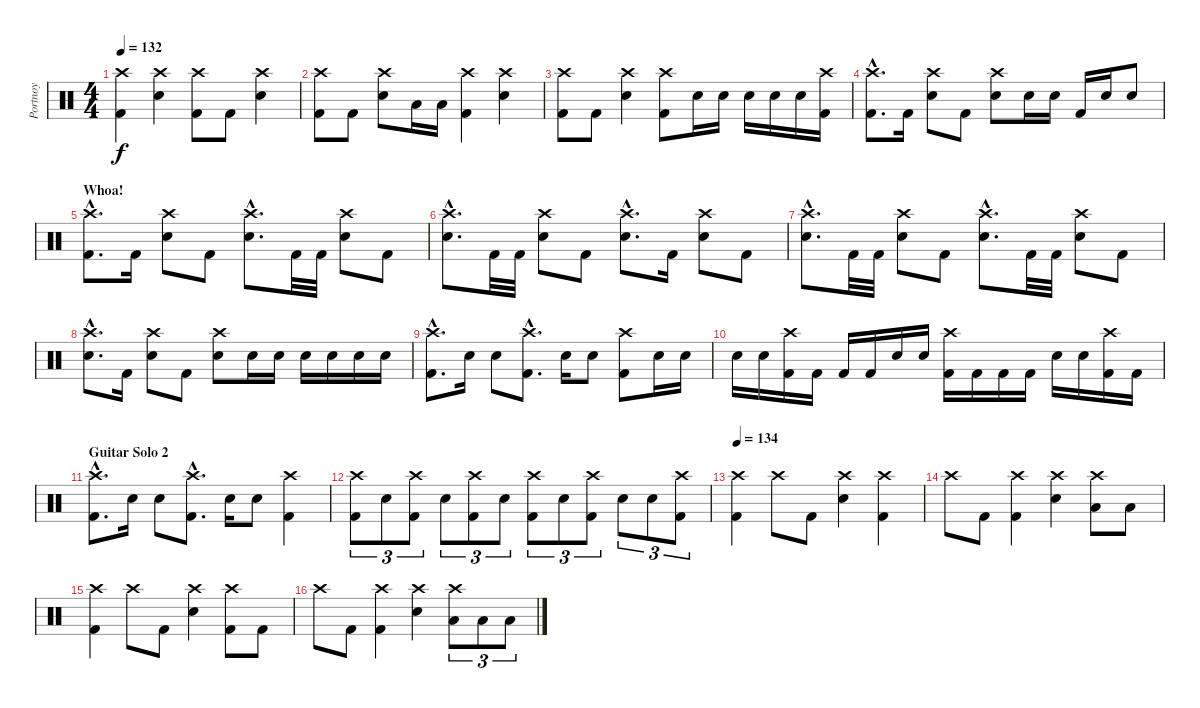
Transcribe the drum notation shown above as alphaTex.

\track ("Portnoy" "Portnoy") {instrument percussion}
\staff {score}
\articulation defaults
\ts (4 4)
\tempo 132
\clef neutral
\ks c
("Crash high (hit)" "Kick (hit) 2").4{dy f} ("Crash high (hit)" "Snare (hit) 2").4 ("Crash high (hit)" "Kick (hit) 2").8 "Kick (hit) 2".8 ("Crash high (hit)" "Snare (hit) 2").4 |
("Crash high (hit)" "Kick (hit) 2").8 "Kick (hit) 2".8 ("Crash high (hit)" "Snare (hit) 2").8 "Low Tom (hit)".16 "Low Tom (hit)".16 ("Crash high (hit)" "Kick (hit) 2").4 ("Crash high (hit)" "Snare (hit) 2").4 |
("Crash high (hit)" "Kick (hit) 2").8 "Kick (hit) 2".8 ("Crash high (hit)" "Snare (hit) 2").4 ("Crash high (hit)" "Kick (hit) 2").8 "Snare (hit) 2".16 "Snare (hit) 2".16 "Snare (hit) 2".16 "Snare (hit) 2".16 "Snare (hit) 2".16 ("Crash high (hit)" "Kick (hit) 2").16 |
("Crash high (hit)"{hac} "Kick (hit) 2"{hac}).8{d} "Kick (hit) 2".16 ("Crash high (hit)" "Snare (hit) 2").8 "Kick (hit) 2".8 ("Crash high (hit)" "Snare (hit) 2").8 "Snare (hit) 2".16 "Snare (hit) 2".16 "Kick (hit) 2".16 "Snare (hit) 2".16 "Snare (hit) 2".8 |
\section ("" "Whoa!")
("Crash high (hit)"{hac} "Kick (hit) 2"{hac}).8{d} "Kick (hit) 2".16 ("Crash high (hit)" "Snare (hit) 2").8 "Kick (hit) 2".8 ("Crash high (hit)"{hac} "Snare (hit) 2"{hac}).8{d} "Kick (hit) 2".32 "Kick (hit) 2".32 ("Crash high (hit)" "Snare (hit) 2").8 "Kick (hit) 2".8 |
("Crash high (hit)"{hac} "Snare (hit) 2"{hac}).8{d} "Kick (hit) 2".32 "Kick (hit) 2".32 ("Crash high (hit)" "Snare (hit) 2").8 "Kick (hit) 2".8 ("Crash high (hit)"{hac} "Snare (hit) 2"{hac}).8{d} "Kick (hit) 2".16 ("Crash high (hit)" "Snare (hit) 2").8 "Kick (hit) 2".8 |
("Crash high (hit)"{hac} "Snare (hit) 2"{hac}).8{d} "Kick (hit) 2".32 "Kick (hit) 2".32 ("Crash high (hit)" "Snare (hit) 2").8 "Kick (hit) 2".8 ("Crash high (hit)"{hac} "Snare (hit) 2"{hac}).8{d} "Kick (hit) 2".32 "Kick (hit) 2".32 ("Crash high (hit)" "Snare (hit) 2").8 "Kick (hit) 2".8 |
("Crash high (hit)"{hac} "Snare (hit) 2"{hac}).8{d} "Kick (hit) 2".16 ("Crash high (hit)" "Snare (hit) 2").8 "Kick (hit) 2".8 ("Crash high (hit)" "Snare (hit) 2").8 "Snare (hit) 2".16 "Snare (hit) 2".16 "Snare (hit) 2".16 "Snare (hit) 2".16 "Snare (hit) 2".16 "Snare (hit) 2".16 |
("Crash high (hit)"{hac} "Kick (hit) 2"{hac}).8{d} "Snare (hit) 2".16 "Snare (hit) 2".8 ("Crash high (hit)"{hac} "Kick (hit) 2"{hac}).8{d} "Snare (hit) 2".16 "Snare (hit) 2".8 ("Crash high (hit)" "Kick (hit) 2").8 "Snare (hit) 2".16 "Snare (hit) 2".16 |
"Snare (hit) 2".16 "Snare (hit) 2".16 ("Crash high (hit)" "Kick (hit) 2").16 "Kick (hit) 2".16 "Kick (hit) 2".16 "Kick (hit) 2".16 "Snare (hit) 2".16 "Snare (hit) 2".16 ("Crash high (hit)" "Kick (hit) 2").16 "Kick (hit) 2".16 "Kick (hit) 2".16 "Kick (hit) 2".16 "Snare (hit) 2".16 "Snare (hit) 2".16 ("Crash high (hit)" "Kick (hit) 2").16 "Kick (hit) 2".16 |
\section ("" "Guitar Solo 2")
("Crash high (hit)"{hac} "Kick (hit) 2"{hac}).8{d} "Snare (hit) 2".16 "Snare (hit) 2".8 ("Crash high (hit)"{hac} "Kick (hit) 2"{hac}).8{d} "Snare (hit) 2".16 "Snare (hit) 2".8 ("Crash high (hit)" "Kick (hit) 2").4 |
("Crash high (hit)" "Kick (hit) 2").8{tu (3 2)} "Snare (hit) 2".8{tu (3 2)} ("Crash high (hit)" "Kick (hit) 2").8{tu (3 2)} "Snare (hit) 2".8{tu (3 2)} ("Crash high (hit)" "Kick (hit) 2").8{tu (3 2)} "Snare (hit) 2".8{tu (3 2)} ("Crash high (hit)" "Kick (hit) 2").8{tu (3 2)} "Snare (hit) 2".8{tu (3 2)} ("Crash high (hit)" "Kick (hit) 2").8{tu (3 2)} "Snare (hit) 2".8{tu (3 2)} "Snare (hit) 2".8{tu (3 2)} ("Crash high (hit)" "Kick (hit) 2").8{tu (3 2)} |
\tempo 134
("Crash high (hit)" "Kick (hit) 2").4 "Crash high (hit)".8 "Kick (hit) 2".8 ("Crash high (hit)" "Snare (hit) 2").4 ("Crash high (hit)" "Kick (hit) 2").4 |
"Crash high (hit)".8 "Kick (hit) 2".8 ("Crash high (hit)" "Kick (hit) 2").4 ("Crash high (hit)" "Snare (hit) 2").4 ("Crash high (hit)" "Low Tom (hit)").8 "Low Tom (hit)".8 |
("Crash high (hit)" "Kick (hit) 2").4 "Crash high (hit)".8 "Kick (hit) 2".8 ("Crash high (hit)" "Snare (hit) 2").4 ("Crash high (hit)" "Kick (hit) 2").8 "Kick (hit) 2".8 |
"Crash high (hit)".8 "Kick (hit) 2".8 ("Crash high (hit)" "Kick (hit) 2").4 ("Crash high (hit)" "Snare (hit) 2").4 ("Crash high (hit)" "Low Tom (hit)").8{tu (3 2)} "Low Tom (hit)".8{tu (3 2)} "Low Tom (hit)".8{tu (3 2)}
